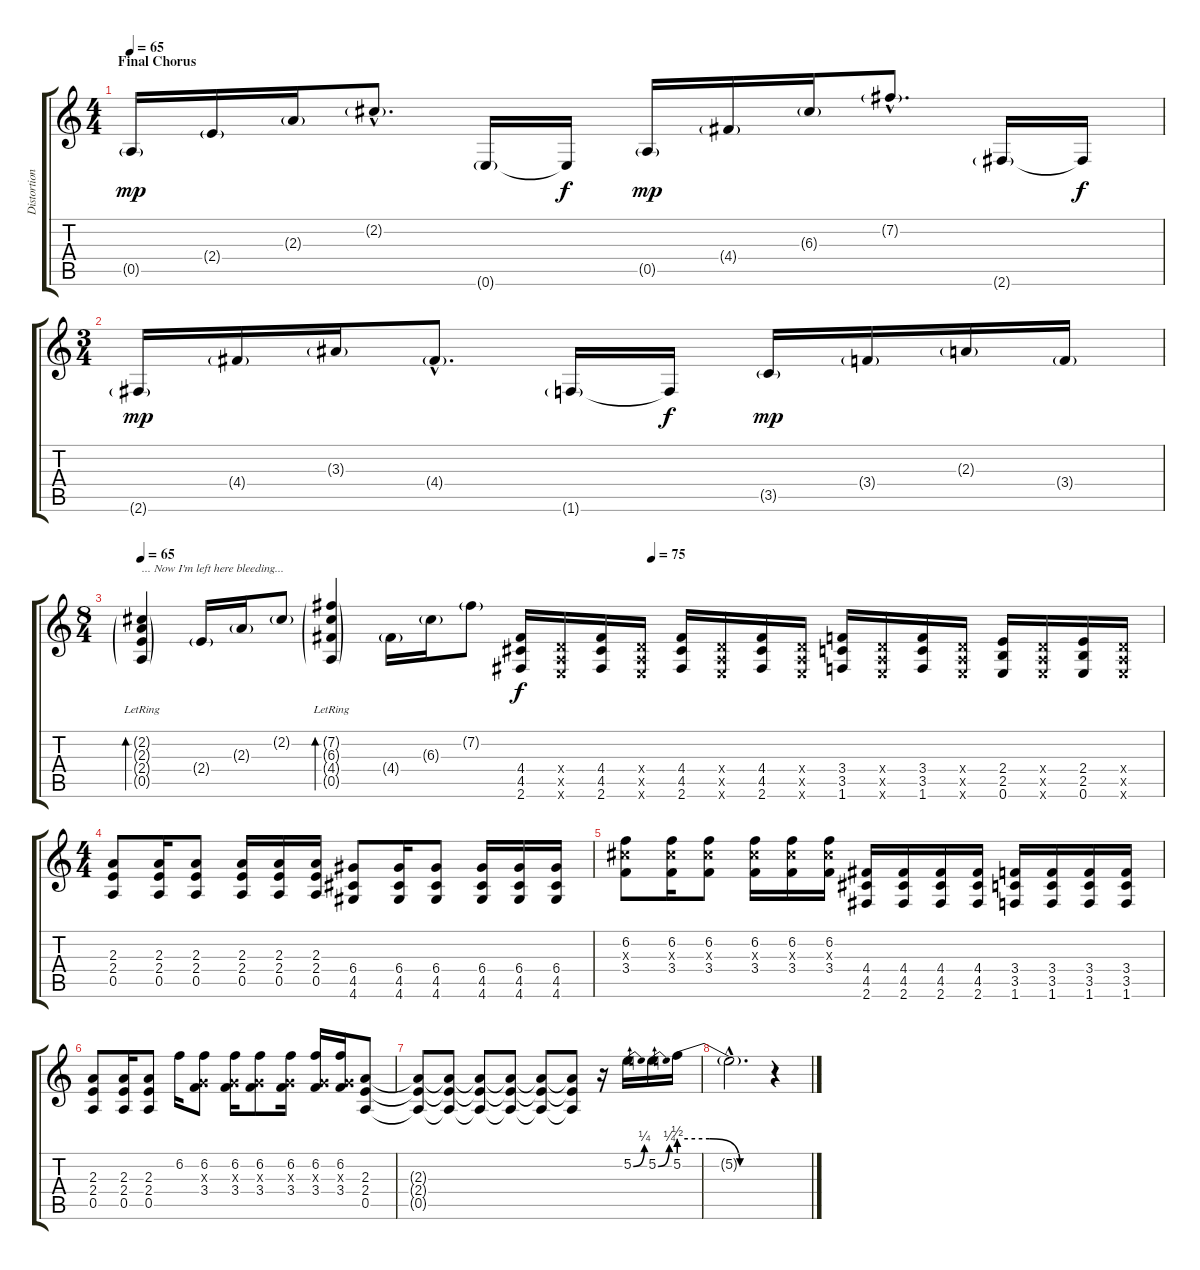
\track ("Distortion Guitar" "Distortion") {instrument distortionguitar}
\staff {score tabs}
\tuning (E4 B3 G3 D3 A2 E2) {hide}
\ts (4 4)
\section ("" "Final Chorus")
\tempo 65
\clef g2
\ks c
0.5{g}.16{dy mp} 2.4{g}.16 2.3{g}.16 2.2{g hac}.8{d} 0.6{g}.16 0.6{t}.16{dy f} 0.5{g}.16{dy mp} 4.4{g}.16 6.3{g}.16 7.2{g hac}.8{d} 2.6{g}.16 2.6{t}.16{dy f} |
\ts (3 4)
2.6{g}.16{dy mp} 4.4{g}.16 3.3{g}.16 4.4{g hac}.8{d} 1.6{g}.16 1.6{t}.16{dy f} 3.5{g}.16{dy mp} 3.4{g}.16 2.3{g}.16 3.4{g}.16 |
\ts (8 4)
\tempo 65
\tempo (75 0.5)
(2.2{g lr} 2.3{g lr} 2.4{g lr} 0.5{g lr}).4{bd 480 txt "... Now I'm left here bleeding..." instrument electricguitarjazz} 2.4{g}.16 2.3{g}.16 2.2{g}.8 (7.2{g lr} 6.3{g lr} 4.4{g lr} 0.5{g lr}).4{bd 480} 4.4{g}.16 6.3{g}.16 7.2{g}.8 (4.4 4.5 2.6).16{dy f instrument distortionguitar} (0.4{x} 0.5{x} 0.6{x}).16 (4.4 4.5 2.6).16 (0.4{x} 0.5{x} 0.6{x}).16 (4.4 4.5 2.6).16 (0.4{x} 0.5{x} 0.6{x}).16 (4.4 4.5 2.6).16 (0.4{x} 0.5{x} 0.6{x}).16 (3.4 3.5 1.6).16 (0.4{x} 0.5{x} 0.6{x}).16 (3.4 3.5 1.6).16 (0.4{x} 0.5{x} 0.6{x}).16 (2.4 2.5 0.6).16 (0.4{x} 0.5{x} 0.6{x}).16 (2.4 2.5 0.6).16 (0.4{x} 0.5{x} 0.6{x}).16 |
\ts (4 4)
(2.3 2.4 0.5).8{instrument distortionguitar} (2.3 2.4 0.5).16 (2.3 2.4 0.5).8 (2.3 2.4 0.5).16 (2.3 2.4 0.5).16 (2.3 2.4 0.5).16 (6.4 4.5 4.6).8 (6.4 4.5 4.6).16 (6.4 4.5 4.6).8 (6.4 4.5 4.6).16 (6.4 4.5 4.6).16 (6.4 4.5 4.6).16 |
(6.2 6.3{x} 3.4).8 (6.2 6.3{x} 3.4).16 (6.2 6.3{x} 3.4).8 (6.2 6.3{x} 3.4).16 (6.2 6.3{x} 3.4).16 (6.2 6.3{x} 3.4).16 (4.4 4.5 2.6).16 (4.4 4.5 2.6).16 (4.4 4.5 2.6).16 (4.4 4.5 2.6).16 (3.4 3.5 1.6).16 (3.4 3.5 1.6).16 (3.4 3.5 1.6).16 (3.4 3.5 1.6).16 |
(2.3 2.4 0.5).8 (2.3 2.4 0.5).16 (2.3 2.4 0.5).8 6.2.16 (6.2 0.3{x} 3.4).8 (6.2 0.3{x} 3.4).16 (6.2 0.3{x} 3.4).8 (6.2 0.3{x} 3.4).16 (6.2 0.3{x} 3.4).16 (6.2 0.3{x} 3.4).16 (2.3 2.4 0.5).8 |
(2.3{t} 2.4{t} 0.5{t}).8 (2.3{t} 2.4{t} 0.5{t}).8 (2.3{t} 2.4{t} 0.5{t}).8 (2.3{t} 2.4{t} 0.5{t}).8 (2.3{t} 2.4{t} 0.5{t}).8 (2.3{t} 2.4{t} 0.5{t}).8 r.16 5.2{be (bend 0 0 60 1)}.16 5.2{be (bend 0 0 60 1)}.16 5.2{be (custom 0 2 20 2 40 0 60 0)}.16 |
5.2{hac t}.2{d} r.4
